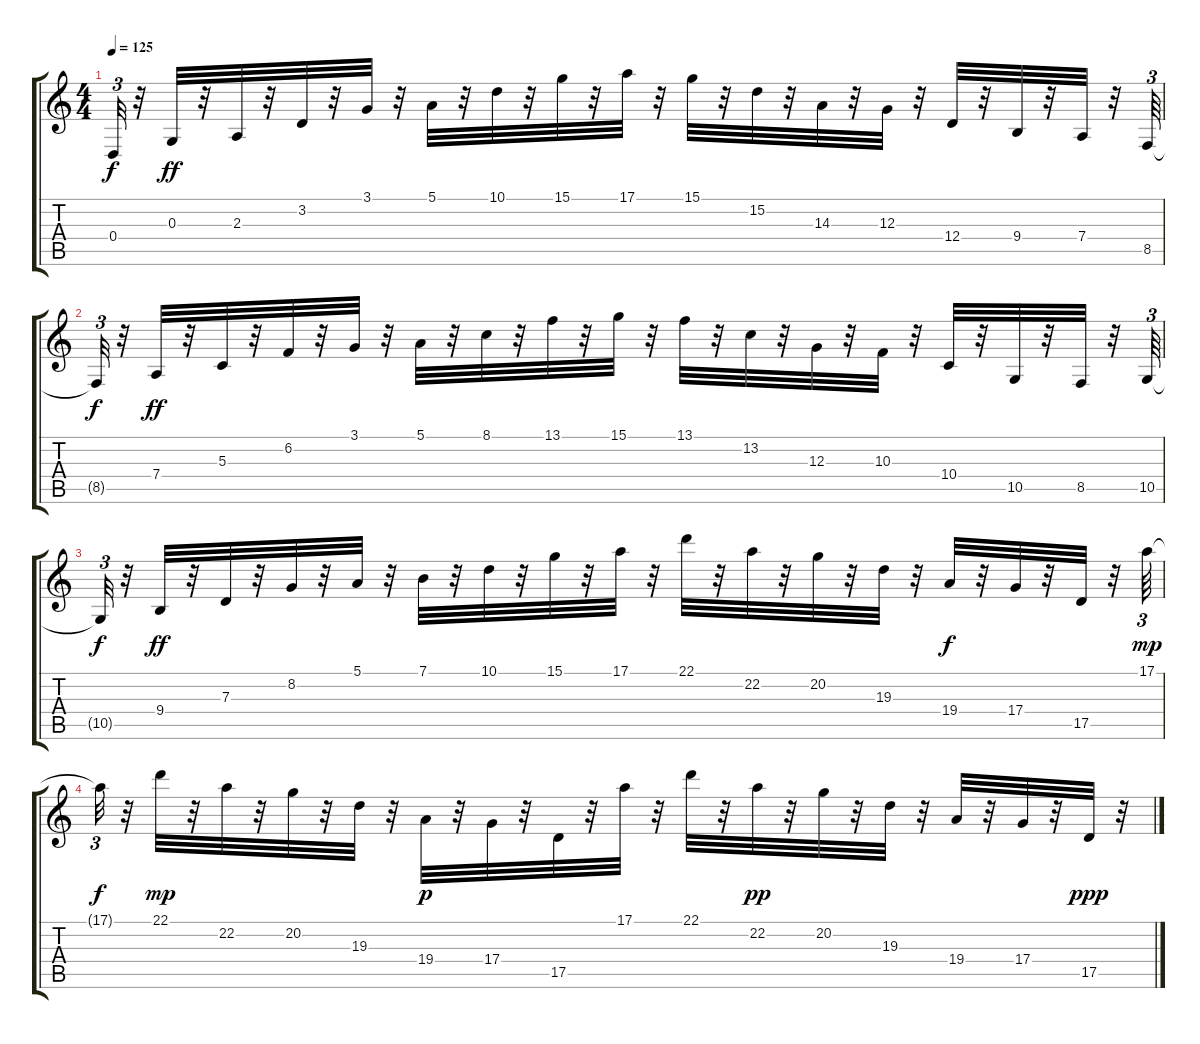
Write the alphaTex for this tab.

\track "" {instrument orchestralharp}
\staff {score tabs}
\tuning (E4 B3 G3 D3 A2 E2) {hide}
\ts (4 4)
\tempo 125
\clef g2
\ks c
0.4{t}.32{tu (3 2) dy f} r.32 0.3.32{dy ff balance 10} r.32 2.3.32{balance 8} r.32 3.2.32{balance 7} r.32 3.1.32{balance 6} r.32 5.1.32{balance 5} r.32 10.1.32{balance 3} r.32 15.1.32{balance 2} r.32 17.1.32{balance 1} r.32 15.1.32{balance 2} r.32 15.2.32{balance 3} r.32 14.3.32{balance 5} r.32 12.3.32{balance 6} r.32 12.4.32{balance 7} r.32 9.4.32{balance 8} r.32 7.4.32{balance 10} r.32 8.5.64{tu (3 2) balance 11} |
8.5{t}.32{tu (3 2) dy f} r.32 7.4.32{dy ff balance 10} r.32 5.3.32{balance 8} r.32 6.2.32{balance 7} r.32 3.1.32{balance 6} r.32 5.1.32{balance 5} r.32 8.1.32{balance 3} r.32 13.1.32{balance 2} r.32 15.1.32{balance 1} r.32 13.1.32{balance 2} r.32 13.2.32{balance 3} r.32 12.3.32{balance 5} r.32 10.3.32{balance 6} r.32 10.4.32{balance 7} r.32 10.5.32{balance 8} r.32 8.5.32{balance 10} r.32 10.5.64{tu (3 2) balance 11} |
10.5{t}.32{tu (3 2) dy f} r.32 9.4.32{dy ff balance 10} r.32 7.3.32{balance 8} r.32 8.2.32{balance 7} r.32 5.1.32{balance 6} r.32 7.1.32{balance 5} r.32 10.1.32{balance 3} r.32 15.1.32{balance 2} r.32 17.1.32{balance 1} r.32 22.1.32{balance 2} r.32 22.2.32{balance 3} r.32 20.2.32{balance 5} r.32 19.3.32{balance 6} r.32 19.4.32{dy f balance 7} r.32 17.4.32{balance 5} r.32 17.5.32{balance 3} r.32 17.1.64{tu (3 2) dy mp balance 1} |
17.1{t}.32{tu (3 2) dy f} r.32 22.1.32{dy mp} r.32 22.2.32 r.32 20.2.32 r.32 19.3.32 r.32 19.4.32{dy p} r.32 17.4.32 r.32 17.5.32 r.32 17.1.32 r.32 22.1.32 r.32 22.2.32{dy pp} r.32 20.2.32 r.32 19.3.32 r.32 19.4.32 r.32 17.4.32 r.32 17.5.32{dy ppp} r.32
